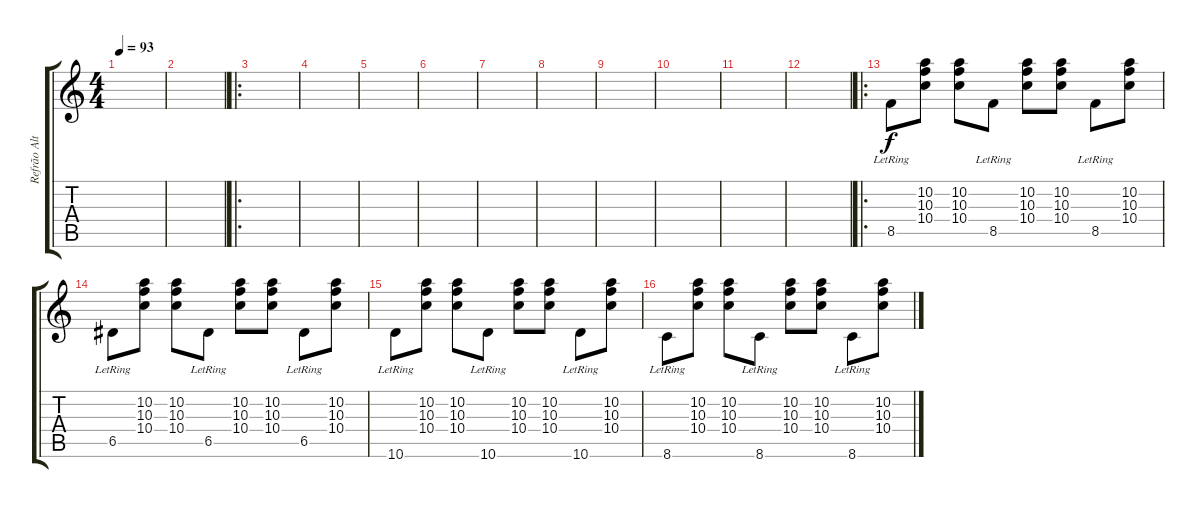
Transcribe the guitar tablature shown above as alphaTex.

\track ("Refrão Alternativo (Mais Simples)" "Refrão Alt") {instrument acousticguitarnylon}
\staff {score tabs}
\tuning (E4 B3 G3 D3 A2 E2) {hide}
\ts (4 4)
\tempo 93
\clef g2
\ks c
|
|
\ro
|
|
|
|
|
|
|
|
|
|
\ro
8.5{lr}.8 (10.2 10.3 10.4).8 (10.2 10.3 10.4).8 8.5{lr}.8 (10.2 10.3 10.4).8 (10.2 10.3 10.4).8 8.5{lr}.8 (10.2 10.3 10.4).8 |
6.5{lr}.8 (10.2 10.3 10.4).8 (10.2 10.3 10.4).8 6.5{lr}.8 (10.2 10.3 10.4).8 (10.2 10.3 10.4).8 6.5{lr}.8 (10.2 10.3 10.4).8 |
10.6{lr}.8 (10.2 10.3 10.4).8 (10.2 10.3 10.4).8 10.6{lr}.8 (10.2 10.3 10.4).8 (10.2 10.3 10.4).8 10.6{lr}.8 (10.2 10.3 10.4).8 |
8.6{lr}.8 (10.2 10.3 10.4).8 (10.2 10.3 10.4).8 8.6{lr}.8 (10.2 10.3 10.4).8 (10.2 10.3 10.4).8 8.6{lr}.8 (10.2 10.3 10.4).8
